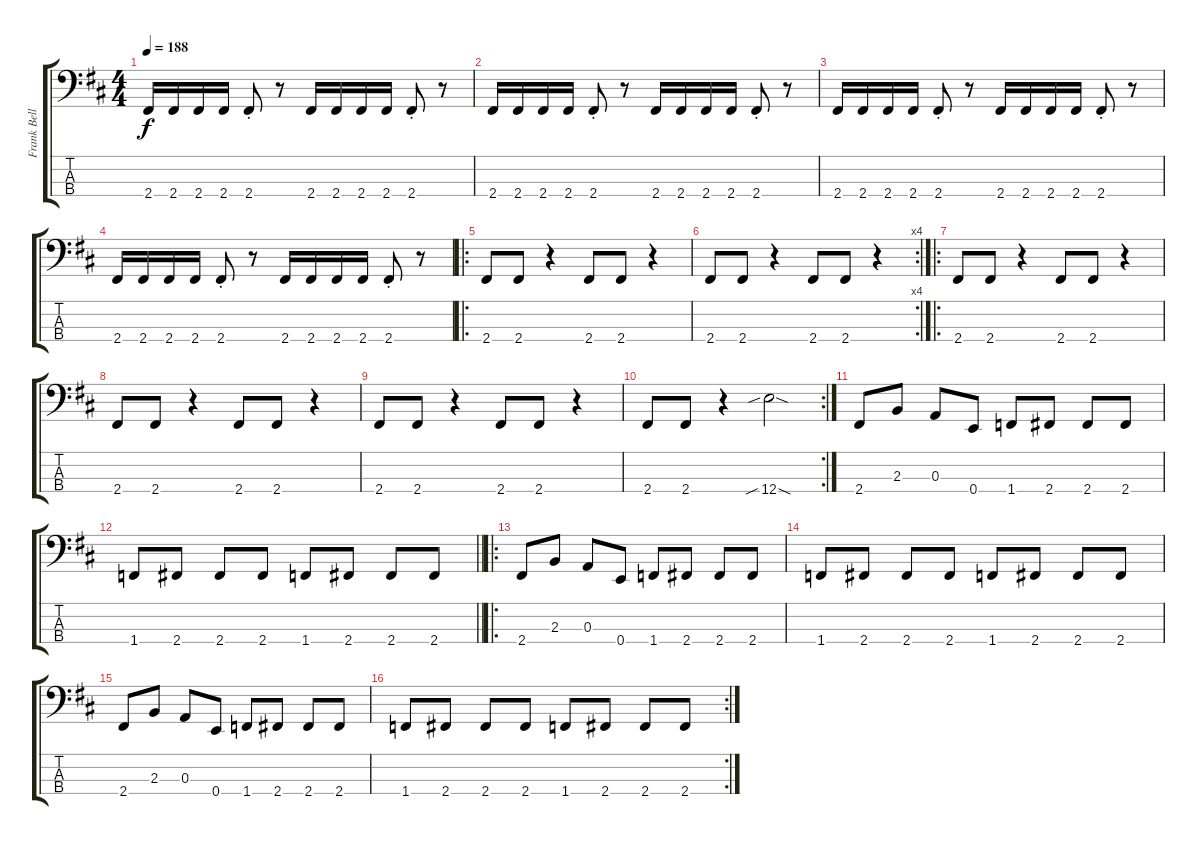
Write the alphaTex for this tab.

\track ("Frank Bello" "Frank Bell") {instrument electricbassfinger}
\staff {score tabs}
\tuning (G2 D2 A1 E1) {hide}
\ts (4 4)
\tempo 188
\clef f4
\ks d
2.4.16{dy f instrument electricbassfinger} 2.4.16 2.4.16 2.4.16 2.4{st}.8 r.8 2.4.16 2.4.16 2.4.16 2.4.16 2.4{st}.8 r.8 |
2.4.16 2.4.16 2.4.16 2.4.16 2.4{st}.8 r.8 2.4.16 2.4.16 2.4.16 2.4.16 2.4{st}.8 r.8 |
2.4.16 2.4.16 2.4.16 2.4.16 2.4{st}.8 r.8 2.4.16 2.4.16 2.4.16 2.4.16 2.4{st}.8 r.8 |
2.4.16 2.4.16 2.4.16 2.4.16 2.4{st}.8 r.8 2.4.16 2.4.16 2.4.16 2.4.16 2.4{st}.8 r.8 |
\ro
2.4.8 2.4.8 r.4 2.4.8 2.4.8 r.4 |
\rc 4
2.4.8 2.4.8 r.4 2.4.8 2.4.8 r.4 |
\ro
2.4.8 2.4.8 r.4 2.4.8 2.4.8 r.4 |
2.4.8 2.4.8 r.4 2.4.8 2.4.8 r.4 |
2.4.8 2.4.8 r.4 2.4.8 2.4.8 r.4 |
\rc 2
2.4.8 2.4.8 r.4 12.4{sib sod}.2 |
2.4.8 2.3.8 0.3.8 0.4.8 1.4.8 2.4.8 2.4.8 2.4.8 |
\barLineRight lightlight
1.4.8 2.4.8 2.4.8 2.4.8 1.4.8 2.4.8 2.4.8 2.4.8 |
\ro
2.4.8 2.3.8 0.3.8 0.4.8 1.4.8 2.4.8 2.4.8 2.4.8 |
1.4.8 2.4.8 2.4.8 2.4.8 1.4.8 2.4.8 2.4.8 2.4.8 |
2.4.8 2.3.8 0.3.8 0.4.8 1.4.8 2.4.8 2.4.8 2.4.8 |
\rc 2
1.4.8 2.4.8 2.4.8 2.4.8 1.4.8 2.4.8 2.4.8 2.4.8
